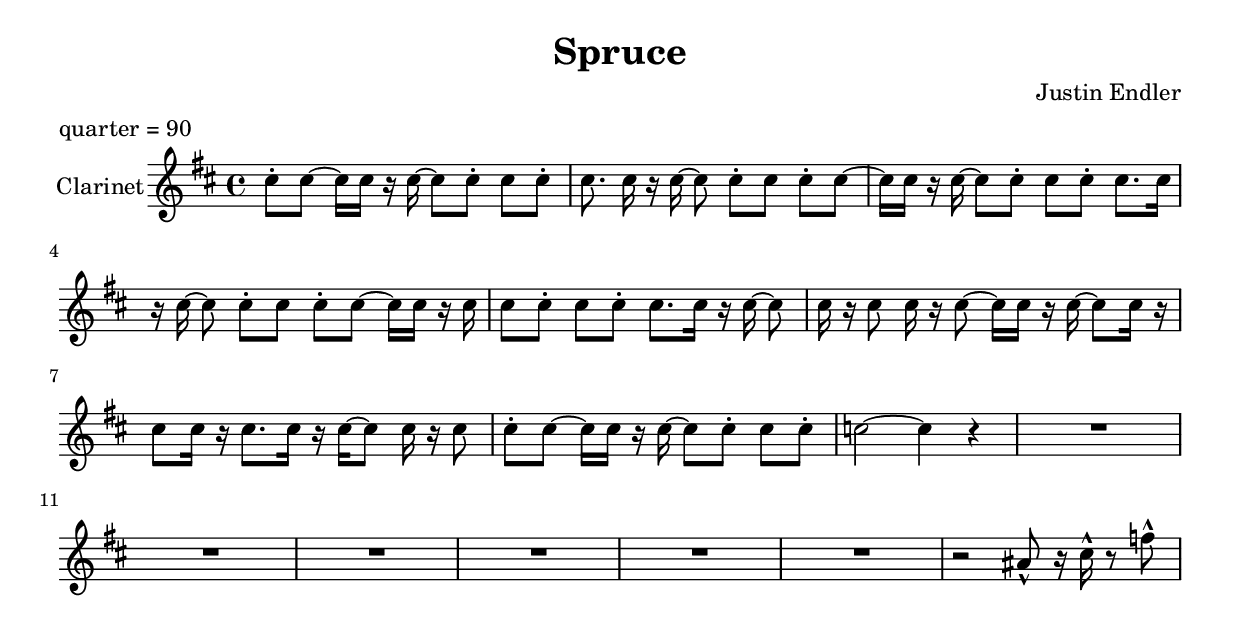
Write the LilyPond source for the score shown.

\header {
  title = "Spruce"
  composer = "Justin Endler"
  meter = "quarter = 90"
}
\include "english.ly"
sl = {
  \override NoteHead #'style = #'slash
  \override Stem #'transparent = ##t
  \override Flag #'transparent = ##t
}
nsl = {
  \revert NoteHead #'style
  \revert Stem #'transparent
  \revert Flag #'transparent
}
crOn = \override NoteHead #'style = #'cross
crOff = \revert NoteHead #'style
global = { \time 4/4 }
Key = { \key d \major }
% ------ Clarinet ------
%clar = \transpose c d \relative c'' {
%clar = \transpose c a \relative c {
clar = \relative c'' {
  \Key
  \compressFullBarRests
  % Logic bar numbers in comments
  cs8-. cs ~ cs16 cs r cs ~ cs8[ cs-.] cs cs-. | %5
  \autoBeamOff
  cs8. cs16 r cs ~ cs8 cs-.[ cs] cs-.[ cs] ~ | %6
  \autoBeamOn
  cs16 cs r cs ~ cs8 cs-. cs cs-. cs8. cs16 | %7
  \autoBeamOff
  r cs ~ cs8 cs-.[ cs] cs-.[ cs] ~ cs16[ cs] r cs | %8
  cs8[ cs-.] cs[ cs-.] cs8.[ cs16] r cs ~ cs8 | %9
  \autoBeamOn
  cs16 r cs8 cs16 r cs8 ~ cs16 cs16 r cs ~ cs8 cs16 r | %10
  cs8 cs16 r cs8. cs16 r cs16 ~ cs8 cs16 r cs8 | %11
  cs8-. cs ~ cs16 cs r cs ~ cs8[ cs-.] cs cs-. | %12
  c2 ~ c4 r | %13
  R1|R1|R1|R1|R1|R1|
  r2 as8-^ r16 cs16-^ r8 f8-^ | %20
}
clarinet = {
  \global
  \set Staff.instrumentName = #"Clarinet"
  \clef treble
  <<
    \clar
  >>
}
% ------ Alto Saxophone ------
%alto = \transpose c a \relative c' {
%alto = \transpose c a \relative c {
% alto = \relative c {
%   \Key
%   \compressFullBarRests
%   % rest 25 bars up front
%   R1.|R1.|R1.|R1.|R1.|R1.|R1.|R1.|R1.|R1.|R1.|R1.|R1.|R1.|R1.|R1.|R1.|R1.|R1.|R1.|R1.|R1.|R1.|R1.|R1.
%   % Logic bar numbers in comments
%   r2. r4. d'' ~ | %30
%   d1. ~ | %31
%   d4. a ~ a2. | %32
%   R1. | %33
%   R1. | %34
%   R1. | %35
%   r4. r4 g8 e d r8 r  b' r | %36
%   g a g b4. ~ b2. ~ | %37
%   b1. ~ | %38
%   b8 r4  r4. r2. | %39
%   R1. | %40
%   r2. r4. r8 a4 | %41
%   g4. ~ g4 g8 r2. | %42
%   R1. | %43
%   R1. | %44
%   R1. | %45
%   r4. r8 d'4 ~ d4. a4. | %46
%   f1. ~ | %47
%   f1. | %48
%   r4. d8 r4 d4. r | %49
%   d8 r4 d4. r d8 r4 | %50
%   c4. r c8 r4 c4. | %51
%   r4. c8 r4 c4. r | %52
%   d8 r4 d4. r d8 r4 | %53
%   d4. r d8 r4 d4. | %54
%   r4. c8 r4 c4. r | %55
%   c1. | %56
%   R1. | %57
%   r2. r4. r4 g'8 | %58
%   b8 a r r b' r g, a g r4. | %59
%   r2. a8 g e g e d | %60
%   r16 e d8 c d c r16 b c8 b a b r16 a g8 | %61
%   a1. ~ | %62
%   a2. ~ a8 f4 ~ f4. | %63
%   r2. a'8 g e g e d | %64
%   r16 e d8 c d c r16 b c8 b a b r16 a g8 | %65
%   a1. ~ | %66
%   a2. ~ a8 f4 ~ f4. ~ | %67
%   f1. | %68
%   R1. | %69
%   R1. | %70
%   R1. | %71
%   R1. | %72
%   R1. | %73
%   R1. | %74
%   R1. | %75
%   R1. | %76
%   R1. | %77
%   R1. | %78
%   R1. | %79
%   R1. | %80
%   R1. | %81
%   R1. | %82
%   R1. | %83
%   \grace b16 b'8 r4 \grace b,16 b'8 r4 \grace b,16 b'8 r4 \grace b,16 b'8 r4 | %84
%   \grace b,16 b'8 r4 \grace b,16 b'8 r4 \grace b,16 b'8 r4 \grace b,16 b'8 r4 | %85
%   \grace b,16 b'8 r4 \grace b,16 b'8 r4 \grace b,16 b'8 r4 \grace b,16 b'8 r4 | %86
%   \grace b,16 b'8 r4 \grace b,16 b'8 r4 \grace b,16 b'8 r4 \grace b,16 b'8 r4 | %87
%   g2. ~ g4. f | %88
%   d2. ~ d8 e4 ~ e f8 ~ | %89
%   f4. d4. ~ d4 a8 ~ a4. | %90
%   bf4. ~ bf8 c4 ~ c4 d8 ~ d4. | %91
%   g2. ~ g4. f | %92
%   d2. ~ d8 e4 ~ e f8 ~ | %93
%   f4. d4. ~ d4 a8 ~ a4. | %94
%   bf4. ~ bf8 c4 ~ c4 d8 ~ d4. | %95
%   g2. ~ g4. f | %96
%   d2. ~ d8 e4 ~ e f8 ~ | %97
%   f4. d4. ~ d4 a8 ~ a4. | %98
%   bf4. ~ bf8 c4 ~ c4 d8 ~ d4. | %99
%   g2. ~ g4. f | %100
%   d2. ~ d8 e4 ~ e f8 ~ | %101
%   f4. d4. ~ d4 a8 ~ a4. | %102
%   bf4. ~ bf8 c4 ~ c4 d8 ~ d4. | %103
% }
% altoSax = {
%   \global
%   \set Staff.instrumentName = #"Alto Sax"
%   \clef treble
%   <<
%     \alto
%   >>
% }
% ------ Tenor Saxophone ------
%tenor = \transpose c a' \relative c {
%tenor = \transpose c a \relative c {
% tenor = \relative c {
%   \Key
%   \compressFullBarRests
%   % rest 25 bars up front
%   R1.|R1.|R1.|R1.|R1.|R1.|R1.|R1.|R1.|R1.|R1.|R1.|R1.|R1.|R1.|R1.|R1.|R1.|R1.|R1.|R1.|R1.|R1.|R1.|R1.
%   % Logic bar numbers in comments
%   r2. r4. b'' ~ | %30
%   b1. ~ | %31
%   b4. g ~ g2. | %32
%   R1. | %33
%   R1. | %34
%   R1. | %35
%   r4. r4 d8 c b r8 r  f' r | %36
%   e c b e4. ~ e2. ~ | %37
%   e1. ~ | %38
%   e8 r4  r4. r2. | %39
%   R1. | %40
%   r2. r4. r8 c4 | %41
%   b4. ~ b4 d8 r2. | %42
%   R1. | %43
%   R1. | %44
%   R1. | %45
%   r4. r8 b'4 ~ b4. g4. | %46
%   e1. ~ | %47
%   e1. | %48
%   r4. bf8 r4 bf4. r | %49
%   bf8 r4 bf4. r bf8 r4 | %50
%   af4. r af8 r4 af4. | %51
%   r4. af8 r4 af4. r | %52
%   bf8 r4 bf4. r bf8 r4 | %53
%   af4. r af8 r4 af4. | %54
%   r4. af8 r4 af4. r | %55
%   b1. | %56
%   R1. | %57
%   r2. r4. r4 d'8 | %58
%   c8 b r r f' r e c b r4. | %59
%   r4. a8 g e g e d e d c | %60
%   r16 d c8 b c b r16 a b8 a g a r16 g e8 | %61
%   g1. ~ | %62
%   g2. ~ g8 e4 ~ e4. | %63
%   r4. a'8 g e g e d e d c | %60
%   r16 d c8 b c b r16 a b8 a g a r16 g e8 | %61
%   g1. ~ | %66
%   g2. ~ g8 e4 ~ e4. ~ | %67
%   e1. | %68
%   R1. | %69
%   R1. | %70
%   R1. | %71
%   R1. | %72
%   R1. | %73
%   R1. | %74
%   R1. | %75
%   R1. | %76
%   R1. | %77
%   R1. | %78
%   R1. | %79
%   R1. | %80
%   R1. | %81
%   R1. | %82
%   R1. | %83
%   \grace f16 f'8 r4 \grace f,16 f'8 r4 \grace f,16 f'8 r4 \grace f,16 f'8 r4 | %84
%   \grace f,16 f'8 r4 \grace f,16 f'8 r4 \grace f,16 f'8 r4 \grace f,16 f'8 r4 | %85
%   \grace f,16 f'8 r4 \grace f,16 f'8 r4 \grace f,16 f'8 r4 \grace f,16 f'8 r4 | %86
%   \grace f,16 f'8 r4 \grace f,16 f'8 r4 \grace f,16 f'8 r4 \grace f,16 f'8 r4 | %87
%   d2. ~ d4. c4. | %88
%   a2. ~ a8 bf4 ~ bf c8 ~ | %89
%   c4. a4. ~ a4 c,8 ~ c4. | %90
%   d4. ~ d8 e4 ~ e4 f8 ~ f4. | %91
%   d'2. ~ d4. c4. | %92
%   a2. ~ a8 bf4 ~ bf c8 ~ | %93
%   c4. a4. ~ a4 c,8 ~ c4. | %94
%   d4. ~ d8 e4 ~ e4 f8 ~ f4. | %95
%   d'2. ~ d4. c4. | %96
%   a2. ~ a8 bf4 ~ bf c8 ~ | %97
%   c4. a4. ~ a4 c,8 ~ c4. | %98
%   d4. ~ d8 e4 ~ e4 f8 ~ f4. | %99
%   d'2. ~ d4. c4. | %100
%   a2. ~ a8 bf4 ~ bf c8 ~ | %101
%   c4. a4. ~ a4 c,8 ~ c4. | %102
%   d4. ~ d8 e4 ~ e4 f8 ~ f4. | %103
% }
% tenorSax = {
%   \global
%   \set Staff.instrumentName = #"Tenor Sax"
%   \clef treble
%   <<
%     \tenor
%   >>
% }
%%%%%%%%% It All Goes Together Here %%%%%%%%%%%%%%%%%%%%%%

\score {
  <<
    \new StaffGroup = "winds" <<
      \new Staff = "clarinet" \clarinet
      % \new Staff = "altosax" \altoSax
      % \new Staff = "tenorsax" \tenorSax
    >>
  >>
  \layout {
    \context { \Staff \RemoveEmptyStaves }
    \context {
      \Score
      \override BarNumber #'padding = #3
      \override RehearsalMark #'padding = #2
      skipBars = ##t
    }
  }
  \midi { }
}
